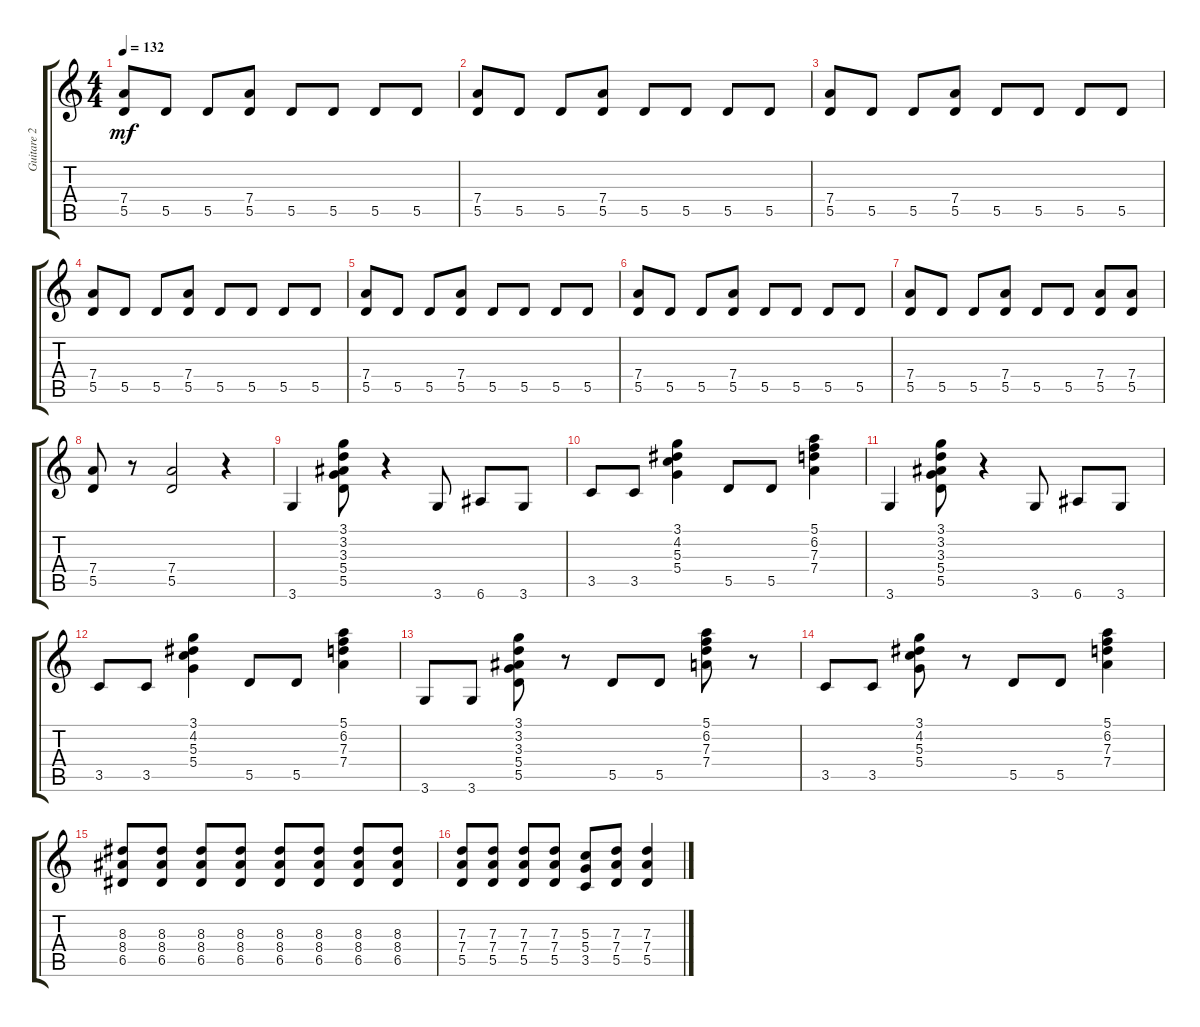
\track ("Guitare 2" "Guitare 2") {instrument electricguitarmuted}
\staff {score tabs}
\tuning (E4 B3 G3 D3 A2 E2) {hide}
\ts (4 4)
\tempo 132
\clef g2
\ks c
(7.4 5.5).8{dy mf} 5.5.8 5.5.8 (7.4 5.5).8 5.5.8 5.5.8 5.5.8 5.5.8 |
(7.4 5.5).8 5.5.8 5.5.8 (7.4 5.5).8 5.5.8 5.5.8 5.5.8 5.5.8 |
(7.4 5.5).8 5.5.8 5.5.8 (7.4 5.5).8 5.5.8 5.5.8 5.5.8 5.5.8 |
(7.4 5.5).8 5.5.8 5.5.8 (7.4 5.5).8 5.5.8 5.5.8 5.5.8 5.5.8 |
(7.4 5.5).8 5.5.8 5.5.8 (7.4 5.5).8 5.5.8 5.5.8 5.5.8 5.5.8 |
(7.4 5.5).8 5.5.8 5.5.8 (7.4 5.5).8 5.5.8 5.5.8 5.5.8 5.5.8 |
(7.4 5.5).8 5.5.8 5.5.8 (7.4 5.5).8 5.5.8 5.5.8 (7.4 5.5).8 (7.4 5.5).8 |
(7.4 5.5).8 r.8 (7.4 5.5).2 r.4 |
3.6.4 (3.1 3.2 3.3 5.4 5.5).8 r.4 3.6.8 6.6.8 3.6.8 |
3.5.8 3.5.8 (3.1 4.2 5.3 5.4).4 5.5.8 5.5.8 (5.1 6.2 7.3 7.4).4 |
3.6.4 (3.1 3.2 3.3 5.4 5.5).8 r.4 3.6.8 6.6.8 3.6.8 |
3.5.8 3.5.8 (3.1 4.2 5.3 5.4).4 5.5.8 5.5.8 (5.1 6.2 7.3 7.4).4 |
3.6.8 3.6.8 (3.1 3.2 3.3 5.4 5.5).8 r.8 5.5.8 5.5.8 (5.1 6.2 7.3 7.4).8 r.8 |
3.5.8 3.5.8 (3.1 4.2 5.3 5.4).8 r.8 5.5.8 5.5.8 (5.1 6.2 7.3 7.4).4 |
(8.3 8.4 6.5).8 (8.3 8.4 6.5).8 (8.3 8.4 6.5).8 (8.3 8.4 6.5).8 (8.3 8.4 6.5).8 (8.3 8.4 6.5).8 (8.3 8.4 6.5).8 (8.3 8.4 6.5).8 |
(7.3 7.4 5.5).8 (7.3 7.4 5.5).8 (7.3 7.4 5.5).8 (7.3 7.4 5.5).8 (5.3 5.4 3.5).8 (7.3 7.4 5.5).8 (7.3 7.4 5.5).4
